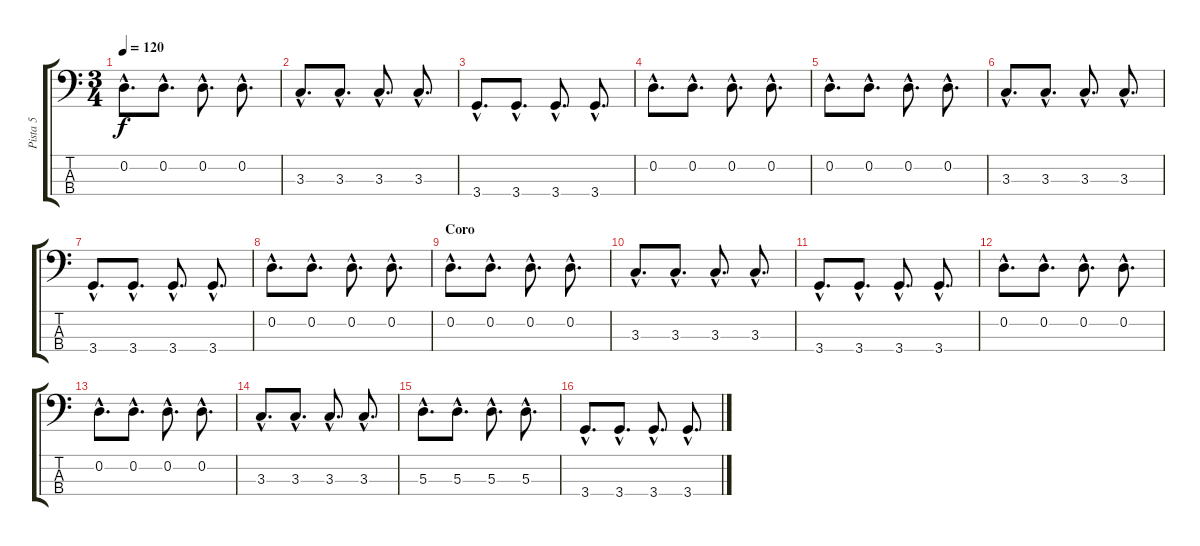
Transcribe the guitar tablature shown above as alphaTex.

\track ("Pista 5" "Pista 5") {instrument synthbass2}
\staff {score tabs}
\tuning (G2 D2 A1 E1) {hide}
\ts (3 4)
\tempo 120
\clef f4
\ks c
0.2{hac}.8{d dy f} 0.2{hac}.8{d} 0.2{hac}.8{d} 0.2{hac}.8{d} |
3.3{hac}.8{d} 3.3{hac}.8{d} 3.3{hac}.8{d} 3.3{hac}.8{d} |
3.4{hac}.8{d} 3.4{hac}.8{d} 3.4{hac}.8{d} 3.4{hac}.8{d} |
0.2{hac}.8{d} 0.2{hac}.8{d} 0.2{hac}.8{d} 0.2{hac}.8{d} |
0.2{hac}.8{d} 0.2{hac}.8{d} 0.2{hac}.8{d} 0.2{hac}.8{d} |
3.3{hac}.8{d} 3.3{hac}.8{d} 3.3{hac}.8{d} 3.3{hac}.8{d} |
3.4{hac}.8{d} 3.4{hac}.8{d} 3.4{hac}.8{d} 3.4{hac}.8{d} |
0.2{hac}.8{d} 0.2{hac}.8{d} 0.2{hac}.8{d} 0.2{hac}.8{d} |
\section ("" "Coro")
0.2{hac}.8{d} 0.2{hac}.8{d} 0.2{hac}.8{d} 0.2{hac}.8{d} |
3.3{hac}.8{d} 3.3{hac}.8{d} 3.3{hac}.8{d} 3.3{hac}.8{d} |
3.4{hac}.8{d} 3.4{hac}.8{d} 3.4{hac}.8{d} 3.4{hac}.8{d} |
0.2{hac}.8{d} 0.2{hac}.8{d} 0.2{hac}.8{d} 0.2{hac}.8{d} |
0.2{hac}.8{d} 0.2{hac}.8{d} 0.2{hac}.8{d} 0.2{hac}.8{d} |
3.3{hac}.8{d} 3.3{hac}.8{d} 3.3{hac}.8{d} 3.3{hac}.8{d} |
5.3{hac}.8{d} 5.3{hac}.8{d} 5.3{hac}.8{d} 5.3{hac}.8{d} |
3.4{hac}.8{d} 3.4{hac}.8{d} 3.4{hac}.8{d} 3.4{hac}.8{d}
